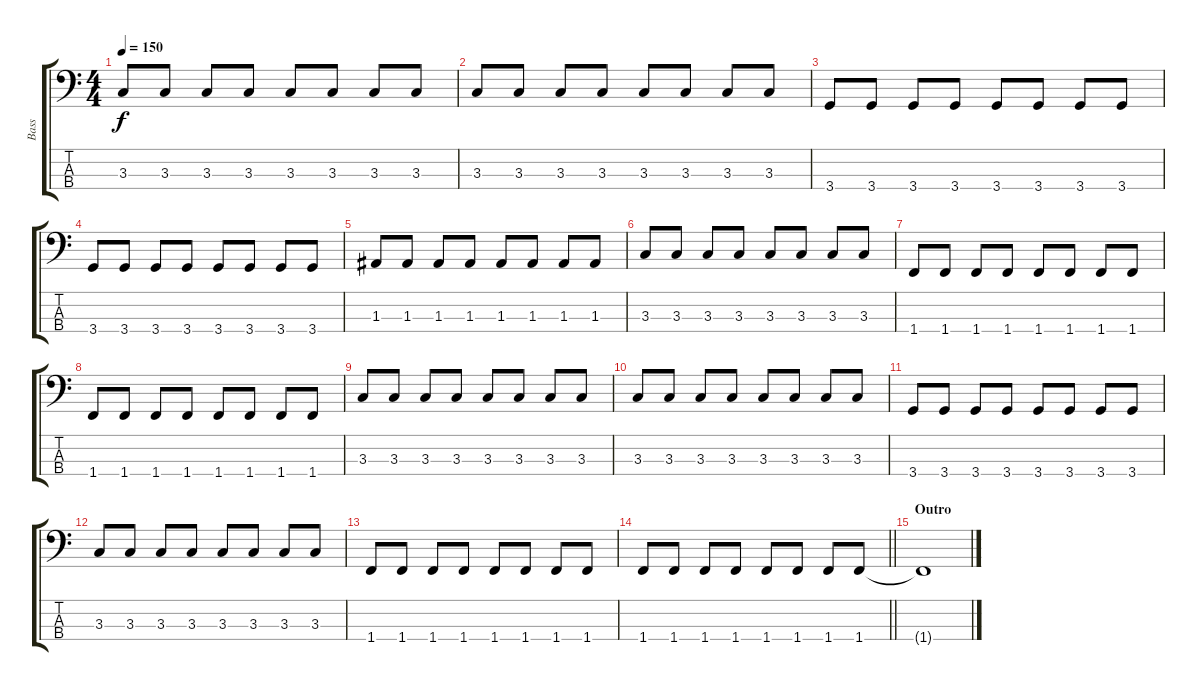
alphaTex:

\track ("Bass" "Bass") {instrument electricbassfinger}
\staff {score tabs}
\tuning (G2 D2 A1 E1) {hide}
\ts (4 4)
\tempo 150
\clef f4
\ks c
3.3.8{dy f} 3.3.8 3.3.8 3.3.8 3.3.8 3.3.8 3.3.8 3.3.8 |
3.3.8 3.3.8 3.3.8 3.3.8 3.3.8 3.3.8 3.3.8 3.3.8 |
3.4.8 3.4.8 3.4.8 3.4.8 3.4.8 3.4.8 3.4.8 3.4.8 |
3.4.8 3.4.8 3.4.8 3.4.8 3.4.8 3.4.8 3.4.8 3.4.8 |
1.3.8 1.3.8 1.3.8 1.3.8 1.3.8 1.3.8 1.3.8 1.3.8 |
3.3.8 3.3.8 3.3.8 3.3.8 3.3.8 3.3.8 3.3.8 3.3.8 |
1.4.8 1.4.8 1.4.8 1.4.8 1.4.8 1.4.8 1.4.8 1.4.8 |
1.4.8 1.4.8 1.4.8 1.4.8 1.4.8 1.4.8 1.4.8 1.4.8 |
3.3.8 3.3.8 3.3.8 3.3.8 3.3.8 3.3.8 3.3.8 3.3.8 |
3.3.8 3.3.8 3.3.8 3.3.8 3.3.8 3.3.8 3.3.8 3.3.8 |
3.4.8 3.4.8 3.4.8 3.4.8 3.4.8 3.4.8 3.4.8 3.4.8 |
3.3.8 3.3.8 3.3.8 3.3.8 3.3.8 3.3.8 3.3.8 3.3.8 |
1.4.8 1.4.8 1.4.8 1.4.8 1.4.8 1.4.8 1.4.8 1.4.8 |
\barLineRight lightlight
1.4.8 1.4.8 1.4.8 1.4.8 1.4.8 1.4.8 1.4.8 1.4.8 |
\section ("" "Outro")
1.4{t}.1
